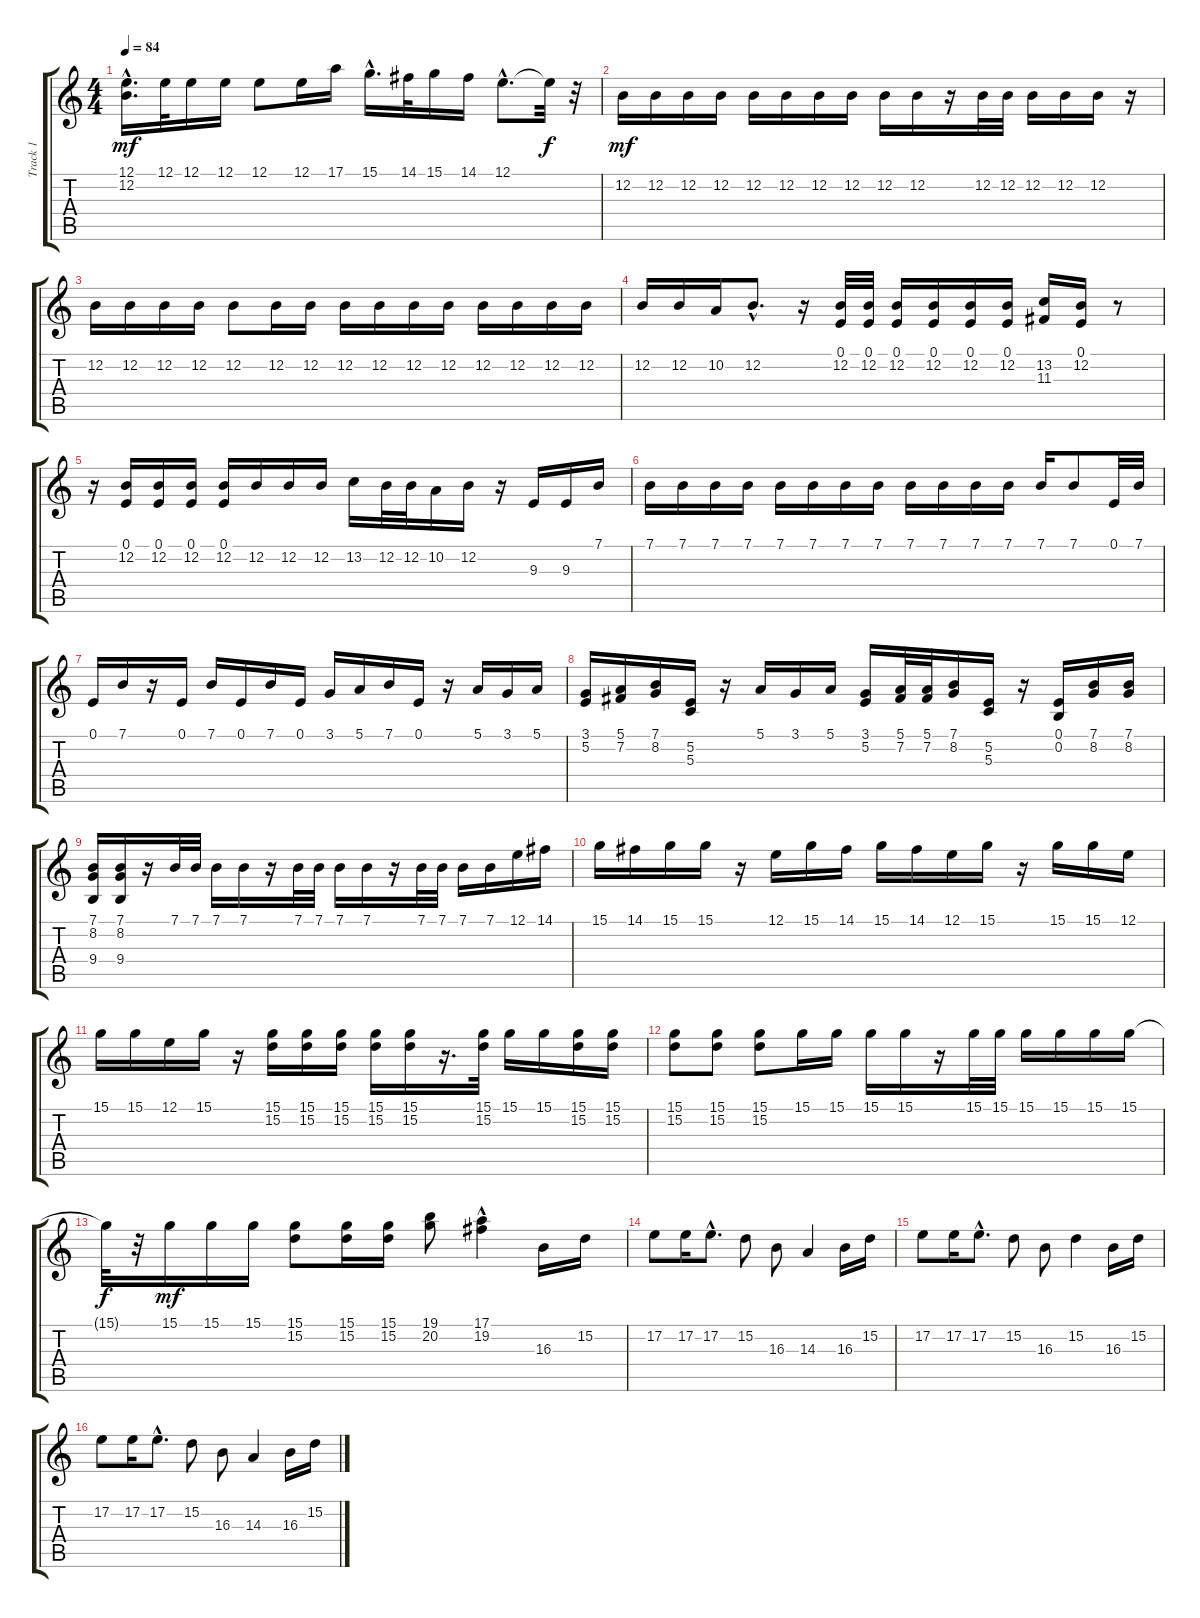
\track ("Track 1" "Track 1") {instrument acousticgrandpiano}
\staff {score tabs}
\tuning (E4 B3 G3 D3 A2 E2) {hide}
\ts (4 4)
\tempo 84
\clef g2
\ks c
(12.1{hac} 12.2{hac}).16{d dy mf} 12.1.32 12.1.16 12.1.16 12.1.8 12.1.16 17.1.16 15.1{hac}.16{d} 14.1.32 15.1.16 14.1.16 12.1{hac}.8{d} 12.1{t}.32{dy f} r.32 |
12.2.16{dy mf} 12.2.16 12.2.16 12.2.16 12.2.16 12.2.16 12.2.16 12.2.16 12.2.16 12.2.16 r.16 12.2.32 12.2.32 12.2.16 12.2.16 12.2.16 r.16 |
12.2.16 12.2.16 12.2.16 12.2.16 12.2.8 12.2.16 12.2.16 12.2.16 12.2.16 12.2.16 12.2.16 12.2.16 12.2.16 12.2.16 12.2.16 |
12.2.16 12.2.16 10.2.16 12.2{hac}.8{d} r.16 (0.1 12.2).32 (0.1 12.2).32 (0.1 12.2).16 (0.1 12.2).16 (0.1 12.2).16 (0.1 12.2).16 (13.2 11.3).16 (0.1 12.2).16 r.8 |
r.16 (0.1 12.2).16 (0.1 12.2).16 (0.1 12.2).16 (0.1 12.2).16 12.2.16 12.2.16 12.2.16 13.2.16 12.2.32 12.2.32 10.2.16 12.2.16 r.16 9.3.16 9.3.16 7.1.16 |
7.1.16 7.1.16 7.1.16 7.1.16 7.1.16 7.1.16 7.1.16 7.1.16 7.1.16 7.1.16 7.1.16 7.1.16 7.1.16 7.1.8 0.1.32 7.1.32 |
0.1.16 7.1.16 r.16 0.1.16 7.1.16 0.1.16 7.1.16 0.1.16 3.1.16 5.1.16 7.1.16 0.1.16 r.16 5.1.16 3.1.16 5.1.16 |
(3.1 5.2).16 (5.1 7.2).16 (7.1 8.2).16 (5.2 5.3).16 r.16 5.1.16 3.1.16 5.1.16 (3.1 5.2).16 (5.1 7.2).32 (5.1 7.2).32 (7.1 8.2).16 (5.2 5.3).16 r.16 (0.1 0.2).16 (7.1 8.2).16 (7.1 8.2).16 |
(7.1 8.2 9.4).16 (7.1 8.2 9.4).16 r.16 7.1.32 7.1.32 7.1.16 7.1.16 r.16 7.1.32 7.1.32 7.1.16 7.1.16 r.16 7.1.32 7.1.32 7.1.16 7.1.16 12.1.16 14.1.16 |
15.1.16 14.1.16 15.1.16 15.1.16 r.16 12.1.16 15.1.16 14.1.16 15.1.16 14.1.16 12.1.16 15.1.16 r.16 15.1.16 15.1.16 12.1.16 |
15.1.16 15.1.16 12.1.16 15.1.16 r.16 (15.1 15.2).16 (15.1 15.2).16 (15.1 15.2).16 (15.1 15.2).16 (15.1 15.2).16 r.16{d} (15.1 15.2).32 15.1.16 15.1.16 (15.1 15.2).16 (15.1 15.2).16 |
(15.1 15.2).8 (15.1 15.2).8 (15.1 15.2).8 15.1.16 15.1.16 15.1.16 15.1.16 r.16 15.1.32 15.1.32 15.1.16 15.1.16 15.1.16 15.1.16 |
15.1{t}.32{dy f} r.32 15.1.16{dy mf} 15.1.16 15.1.16 (15.1 15.2).8 (15.1 15.2).16 (15.1 15.2).16 (19.1 20.2).8 (17.1 19.2{hac}).4 16.3.16 15.2.16 |
17.2.8 17.2.16 17.2{hac}.8{d} 15.2.8 16.3.8 14.3.4 16.3.16 15.2.16 |
17.2.8 17.2.16 17.2{hac}.8{d} 15.2.8 16.3.8 15.2.4 16.3.16 15.2.16 |
17.2.8 17.2.16 17.2{hac}.8{d} 15.2.8 16.3.8 14.3.4 16.3.16 15.2.16
